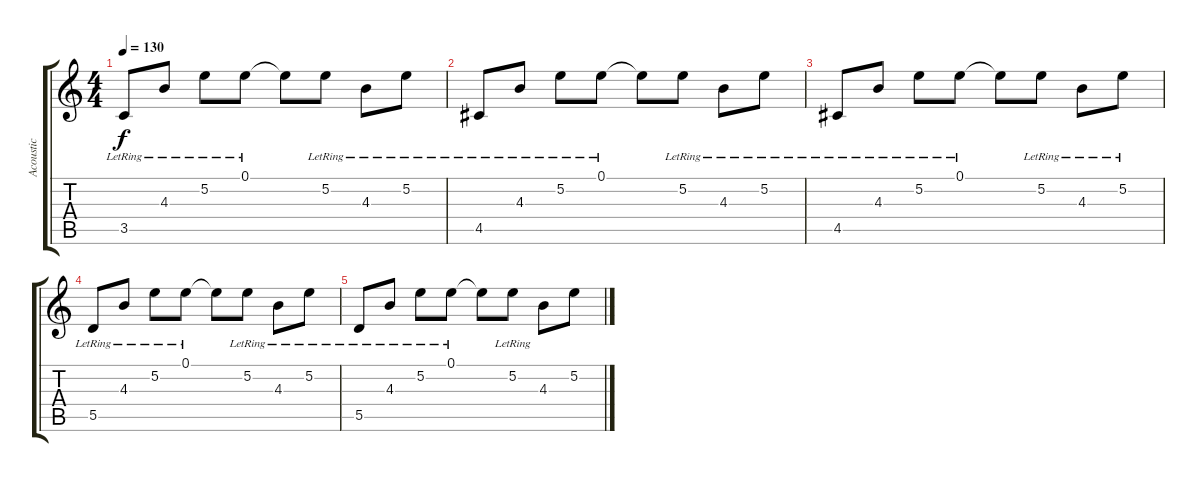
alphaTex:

\track ("Acoustic" "Acoustic") {instrument acousticguitarsteel}
\staff {score tabs}
\tuning (E4 B3 G3 D3 A2 E2) {hide}
\ts (4 4)
\tempo 130
\clef g2
\ks c
3.5{lr}.8{dy f} 4.3{lr}.8 5.2{lr}.8 0.1{lr}.8 0.1{t}.8 5.2{lr}.8 4.3{lr}.8 5.2{lr}.8 |
4.5{lr}.8 4.3{lr}.8 5.2{lr}.8 0.1{lr}.8 0.1{t}.8 5.2{lr}.8 4.3{lr}.8 5.2{lr}.8 |
4.5{lr}.8 4.3{lr}.8 5.2{lr}.8 0.1{lr}.8 0.1{t}.8 5.2{lr}.8 4.3{lr}.8 5.2{lr}.8 |
5.5{lr}.8 4.3{lr}.8 5.2{lr}.8 0.1{lr}.8 0.1{t}.8 5.2{lr}.8 4.3{lr}.8 5.2{lr}.8 |
5.5{lr}.8 4.3{lr}.8 5.2{lr}.8 0.1{lr}.8 0.1{t}.8 5.2{lr}.8 4.3.8 5.2.8
